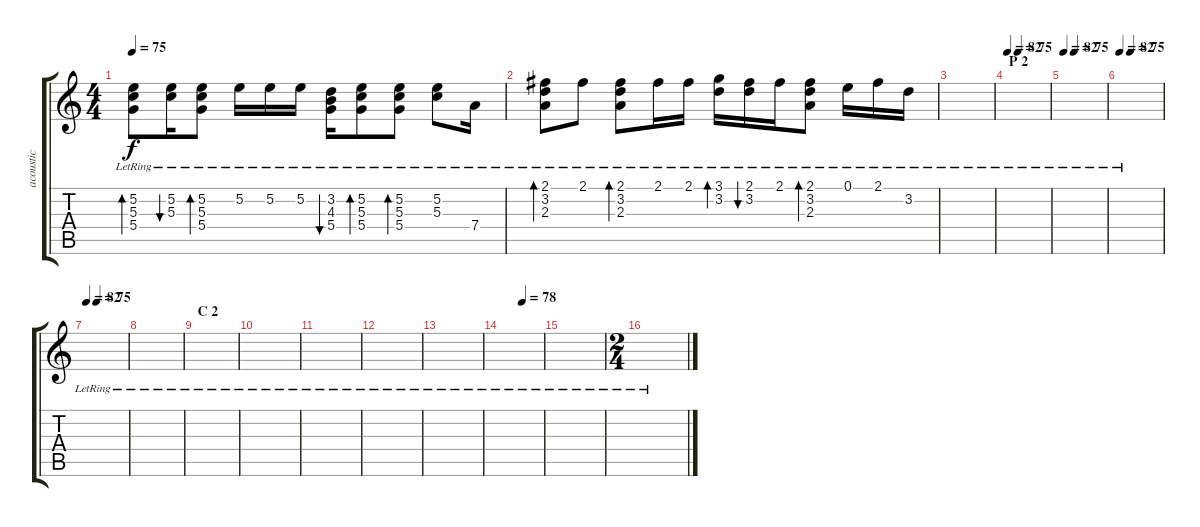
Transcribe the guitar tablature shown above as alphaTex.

\track ("acoustic" "acoustic") {instrument acousticguitarsteel}
\staff {score tabs}
\tuning (E4 B3 G3 D3 A2 E2) {hide}
\ts (4 4)
\tempo 75
\clef g2
\ks c
(5.2{lr} 5.3{lr} 5.4{lr}).8{bd 60 dy f} (5.2{lr} 5.3{lr}).16{bu 60} (5.2{lr} 5.3{lr} 5.4{lr}).8{bd 60} 5.2{lr}.16 5.2{lr}.16 5.2{lr}.16 (3.2{lr} 4.3{lr} 5.4{lr}).16{bu 60} (5.2{lr} 5.3{lr} 5.4{lr}).8{bd 60} (5.2{lr} 5.3{lr} 5.4{lr}).8{bd 60} (5.2{lr} 5.3{lr}).8 7.4{lr}.16 |
(2.1{lr} 3.2{lr} 2.3{lr}).8{bd 60} 2.1{lr}.8 (2.1{lr} 3.2{lr} 2.3{lr}).8{bd 60} 2.1{lr}.16 2.1{lr}.16 (3.1{lr} 3.2{lr}).16{bd 60} (2.1{lr} 3.2{lr}).16{bu 60} 2.1{lr}.16 (2.1{lr} 3.2{lr} 2.3{lr}).8{bd 60} 0.1{lr}.16 2.1{lr}.16 3.2{lr}.16 |
|
\section ("" "P 2")
\tempo 82
\tempo (75 0.25)
|
\tempo 82
\tempo (75 0.25)
|
\tempo 82
\tempo (75 0.25)
|
\tempo 82
\tempo (75 0.25)
|
|
\section ("" "C 2")
|
|
|
|
|
\tempo (78 0.5)
|
|
\ts (2 4)
